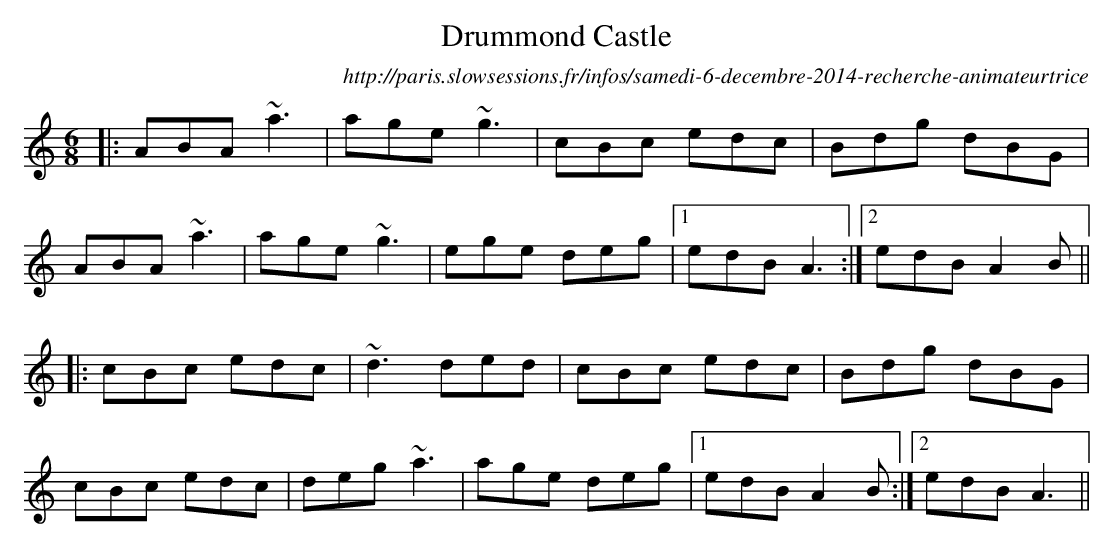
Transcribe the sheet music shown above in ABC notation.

X:1
T: Drummond Castle
O:http://paris.slowsessions.fr/infos/samedi-6-decembre-2014-recherche-animateurtrice
M: 6/8
L: 1/8
K: Amin
|: ABA ~a3 | age ~g3 | cBc edc | Bdg dBG |
   ABA ~a3 | age ~g3 | ege deg |1 edB A3 :|2 edB A2B ||
|: cBc edc | ~d3 ded | cBc edc | Bdg dBG |
   cBc edc | deg ~a3 | age deg |1 edB A2B :|2 edB A3 ||
